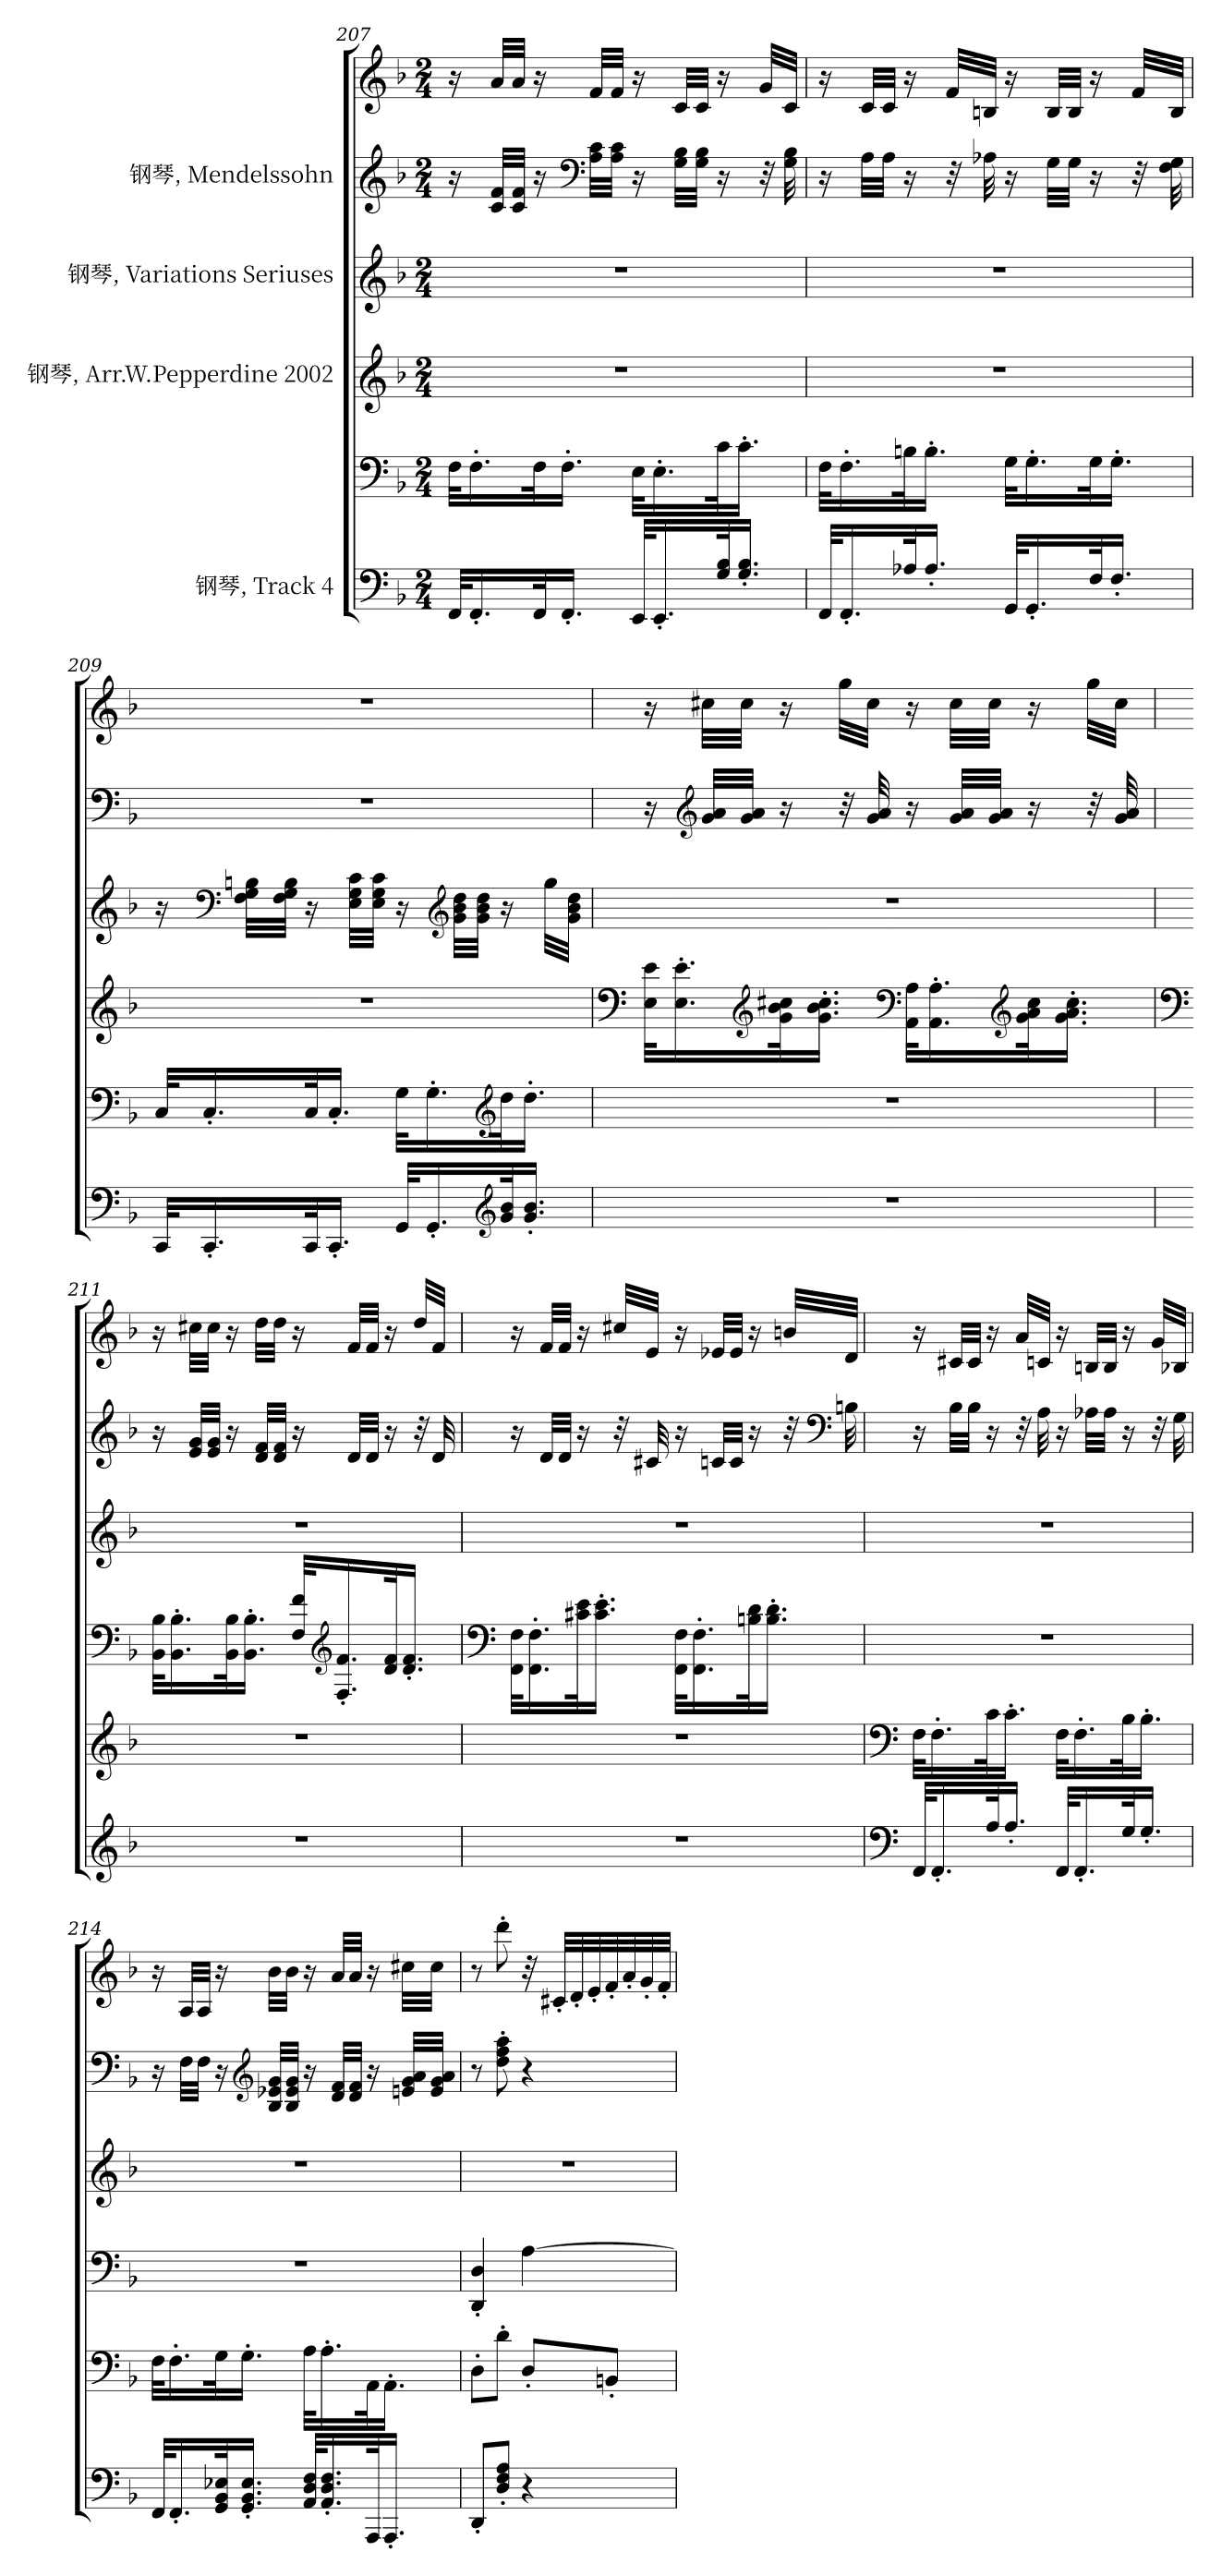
**kern	**kern	**kern	**kern	**kern	**kern
*part4	*part4	*part3	*part2	*part1	*part1
*staff6	*staff5	*staff4	*staff3	*staff2	*staff1
*I"钢琴, Track 4	*	*I"钢琴, Arr.W.Pepperdine 2002	*I"钢琴, Variations Seriuses	*I"钢琴, Mendelssohn	*
*clefF4	*clefF4	*clefG2	*clefG2	*clefG2	*clefG2
*k[b-]	*k[b-]	*k[b-]	*k[b-]	*k[b-]	*k[b-]
*M2/4	*M2/4	*M2/4	*M2/4	*M2/4	*M2/4
=207	=207	=207	=207	=207	=207
32FF/KLL	32F\KLL	2r	2r	16r	16r
16.FF'/	16.F'\	.	.	.	.
.	.	.	.	32c/ 32f/LLL	32a/LLL
.	.	.	.	32c/ 32f/JJJ	32a/JJJ
32FF/K	32F\K	.	.	16r	16r
16.FF'/JJ	16.F'\JJ	.	.	.	.
*	*	*	*	*clefF4	*
.	.	.	.	32A\ 32c\LLL	32f/LLL
.	.	.	.	32A\ 32c\JJJ	32f/JJJ
32EE/KLL	32E\KLL	.	.	16r	16r
16.EE'/	16.E'\	.	.	.	.
.	.	.	.	32G\ 32B-\LLL	32c/LLL
.	.	.	.	32G\ 32B-\JJJ	32c/JJJ
32G/ 32B-/K	32c\K	.	.	16r	16r
16.G/' 16.B-/'JJ	16.c'\JJ	.	.	.	.
.	.	.	.	32r	32g/LLL
.	.	.	.	32G\ 32B-\	32c/JJJ
!!LO:LB:g=z
=208	=208	=208	=208	=208	=208
32FF/KLL	32F\KLL	2r	2r	16r	16r
16.FF'/	16.F'\	.	.	.	.
.	.	.	.	32A\LLL	32c/LLL
.	.	.	.	32A\JJJ	32c/JJJ
32A-X/K	32Bn\K	.	.	16r	16r
16.A-'/JJ	16.B'\JJ	.	.	.	.
.	.	.	.	32r	32f/LLL
.	.	.	.	32A-X\	32Bn/JJJ
32GG/KLL	32G\KLL	.	.	16r	16r
16.GG'/	16.G'\	.	.	.	.
.	.	.	.	32G\LLL	32B/LLL
.	.	.	.	32G\JJJ	32B/JJJ
32F/K	32G\K	.	.	16r	16r
16.F'/JJ	16.G'\JJ	.	.	.	.
.	.	.	.	32r	32f/LLL
.	.	.	.	32F\ 32G\	32B/JJJ
=209	=209	=209	=209	=209	=209
32CC/KLL	32C/KLL	2r	16r	2r	2r
16.CC'/	16.C'/	.	.	.	.
*	*	*	*clefF4	*	*
.	.	.	32F\ 32G\ 32Bn\LLL	.	.
.	.	.	32F\ 32G\ 32B\JJJ	.	.
32CC/K	32C/K	.	16r	.	.
16.CC'/JJ	16.C'/JJ	.	.	.	.
.	.	.	32E\ 32G\ 32c\LLL	.	.
.	.	.	32E\ 32G\ 32c\JJJ	.	.
32GG/KLL	32G\KLL	.	16r	.	.
16.GG'/	16.G'\	.	.	.	.
*	*	*	*clefG2	*	*
.	.	.	32g\ 32b-\ 32dd\LLL	.	.
.	.	.	32g\ 32b-\ 32dd\JJJ	.	.
*clefG2	*clefG2	*	*	*	*
32g/ 32b-/K	32dd\K	.	16r	.	.
16.g/' 16.b-/'JJ	16.dd'\JJ	.	.	.	.
.	.	.	32gg\LLL	.	.
.	.	.	32g\ 32b-\ 32dd\JJJ	.	.
!!LO:PB:g=z
=210	=210	=210	=210	=210	=210
*	*	*clefF4	*	*	*
2r	2r	32E\ 32e\KLL	2r	16r	16r
.	.	16.E\' 16.e\'	.	.	.
*	*	*	*	*clefG2	*
.	.	.	.	32g/ 32a/LLL	32cc#X\LLL
.	.	.	.	32g/ 32a/JJJ	32cc#\JJJ
*	*	*clefG2	*	*	*
.	.	32g\ 32b-\ 32cc#X\K	.	16r	16r
.	.	16.g\' 16.b-\' 16.cc#\'JJ	.	.	.
.	.	.	.	32r	32gg\LLL
.	.	.	.	32g/ 32a/	32cc#\JJJ
*	*	*clefF4	*	*	*
.	.	32AA\ 32A\KLL	.	16r	16r
.	.	16.AA\' 16.A\'	.	.	.
.	.	.	.	32g/ 32a/LLL	32cc#\LLL
.	.	.	.	32g/ 32a/JJJ	32cc#\JJJ
*	*	*clefG2	*	*	*
.	.	32g\ 32a\ 32cc#\K	.	16r	16r
.	.	16.g\' 16.a\' 16.cc#\'JJ	.	.	.
.	.	.	.	32r	32gg\LLL
.	.	.	.	32g/ 32a/	32cc#\JJJ
=211	=211	=211	=211	=211	=211
*	*	*clefF4	*	*	*
2r	2r	32BB-\ 32B-\KLL	2r	16r	16r
.	.	16.BB-\' 16.B-\'	.	.	.
.	.	.	.	32e/ 32g/LLL	32cc#X\LLL
.	.	.	.	32e/ 32g/JJJ	32cc#\JJJ
.	.	32BB-\ 32B-\K	.	16r	16r
.	.	16.BB-\' 16.B-\'JJ	.	.	.
.	.	.	.	32d/ 32f/LLL	32dd\LLL
.	.	.	.	32d/ 32f/JJJ	32dd\JJJ
.	.	32F/ 32f/KLL	.	16r	16r
*	*	*clefG2	*	*	*
.	.	16.F/' 16.f/'	.	.	.
.	.	.	.	32d/LLL	32f/LLL
.	.	.	.	32d/JJJ	32f/JJJ
.	.	32d/ 32f/K	.	16r	16r
.	.	16.d/' 16.f/'JJ	.	.	.
.	.	.	.	32r	32dd/LLL
.	.	.	.	32d/	32f/JJJ
!!LO:LB:g=z
=212	=212	=212	=212	=212	=212
*	*	*clefF4	*	*	*
2r	2r	32FF\ 32F\KLL	2r	16r	16r
.	.	16.FF\' 16.F\'	.	.	.
.	.	.	.	32d/LLL	32f/LLL
.	.	.	.	32d/JJJ	32f/JJJ
.	.	32c#X\ 32e\K	.	16r	16r
.	.	16.c#\' 16.e\'JJ	.	.	.
.	.	.	.	32r	32cc#X/LLL
.	.	.	.	32c#X/	32e/JJJ
.	.	32FF\ 32F\KLL	.	16r	16r
.	.	16.FF\' 16.F\'	.	.	.
.	.	.	.	32cn/LLL	32e-X/LLL
.	.	.	.	32c/JJJ	32e-/JJJ
.	.	32Bn\ 32d\K	.	16r	16r
.	.	16.B\' 16.d\'JJ	.	.	.
.	.	.	.	32r	32bn/LLL
*	*	*	*	*clefF4	*
.	.	.	.	32Bn\	32d/JJJ
=213	=213	=213	=213	=213	=213
*clefF4	*clefF4	*	*	*	*
32FF/KLL	32F\KLL	2r	2r	16r	16r
16.FF'/	16.F'\	.	.	.	.
.	.	.	.	32B-\LLL	32c#X/LLL
.	.	.	.	32B-\JJJ	32c#/JJJ
32A/K	32c\K	.	.	16r	16r
16.A'/JJ	16.c'\JJ	.	.	.	.
.	.	.	.	32r	32a/LLL
.	.	.	.	32A\	32cn/JJJ
32FF/KLL	32F\KLL	.	.	16r	16r
16.FF'/	16.F'\	.	.	.	.
.	.	.	.	32A-X\LLL	32Bn/LLL
.	.	.	.	32A-\JJJ	32B/JJJ
32G/K	32B-\K	.	.	16r	16r
16.G'/JJ	16.B-'\JJ	.	.	.	.
.	.	.	.	32r	32g/LLL
.	.	.	.	32G\	32B-X/JJJ
!!LO:PB:g=z
=214	=214	=214	=214	=214	=214
32FF/KLL	32F\KLL	2r	2r	16r	16r
16.FF'/	16.F'\	.	.	.	.
.	.	.	.	32F\LLL	32A/LLL
.	.	.	.	32F\JJJ	32A/JJJ
32GG/ 32BB-/ 32E-X/K	32G\K	.	.	16r	16r
16.GG/' 16.BB-/' 16.E-/'JJ	16.G'\JJ	.	.	.	.
*	*	*	*	*clefG2	*
.	.	.	.	32B-/ 32e-X/ 32g/LLL	32b-\LLL
.	.	.	.	32B-/ 32e-/ 32g/JJJ	32b-\JJJ
32AA/ 32D/ 32F/KLL	32A\KLL	.	.	16r	16r
16.AA/' 16.D/' 16.F/'	16.A'\	.	.	.	.
.	.	.	.	32d/ 32f/LLL	32a/LLL
.	.	.	.	32d/ 32f/JJJ	32a/JJJ
32AAA/K	32AA\K	.	.	16r	16r
16.AAA'/JJ	16.AA'\JJ	.	.	.	.
.	.	.	.	32en/ 32g/ 32a/LLL	32cc#X\LLL
.	.	.	.	32e/ 32g/ 32a/JJJ	32cc#\JJJ
=215	=215	=215	=215	=215	=215
8DD'/L	8D'\L	4DD/' 4D/'	2r	8r	8r
8D/' 8F/' 8A/'J	8d'\J	.	.	8dd\' 8ff\' 8aa\'	8ddd'\
4r	8D'/L	[4A\	.	4r	32r
.	.	.	.	.	32c#X'/LLL
.	.	.	.	.	32d'/
.	.	.	.	.	32e'/
.	8BBn'/J	.	.	.	32f'/
.	.	.	.	.	32a'/
.	.	.	.	.	32g'/
.	.	.	.	.	32f'/JJJ
=	=	=	=	=	=
*-	*-	*-	*-	*-	*-
